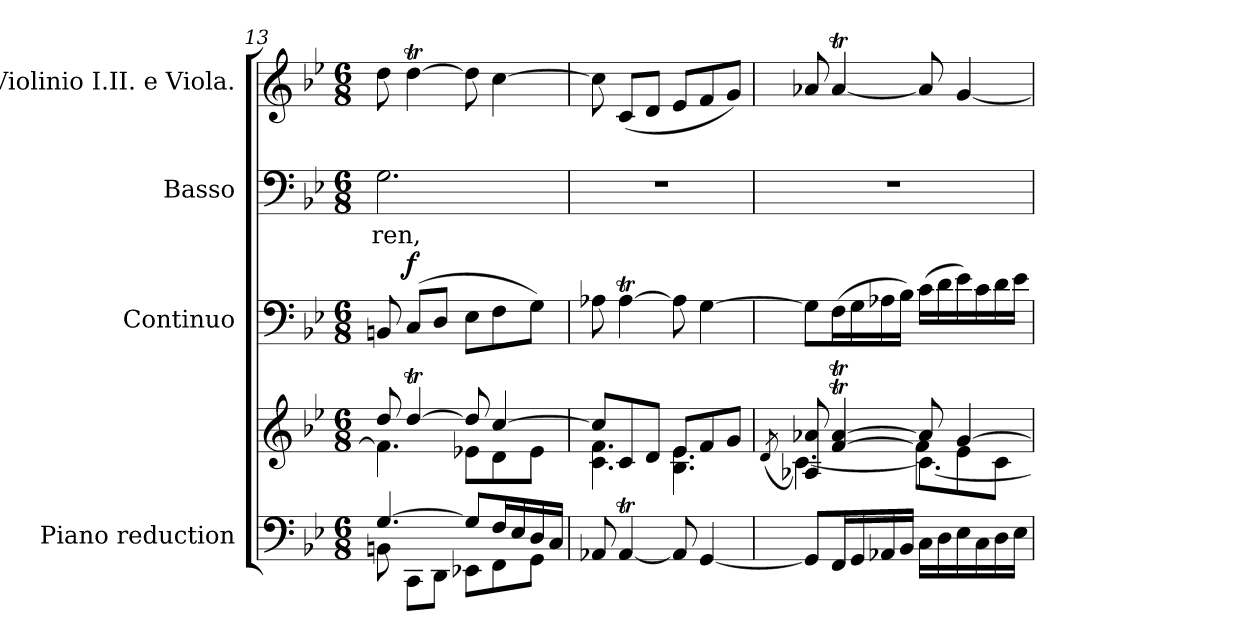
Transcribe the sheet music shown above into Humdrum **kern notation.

**kern	**kern	**kern	**dynam	**kern	**text	**kern
*part4	*part4	*part3	*part3	*part2	*part2	*part1
*staff5	*staff4	*staff3	*staff3	*staff2	*staff2	*staff1
*I"Piano reduction	*	*I"Continuo	*	*I"Basso	*	*I"Violinio I.II. e Viola.
*I'Pno	*	*	*	*	*	*
*clefF4	*clefG2	*clefF4	*	*clefF4	*	*clefG2
*k[b-e-]	*k[b-e-]	*k[b-e-]	*	*k[b-e-]	*	*k[b-e-]
*M6/8	*M6/8	*M6/8	*	*M6/8	*	*M6/8
=13	=13	=13	=13	=13	=13	=13
*^	*^	*	*	*	*	*
!	!	!	!	!	!	!	!LO:LY:b	!
[4.G/	8BBn\	8dd/	4.f\]	8BBn/	.	2.G\	-ren,	8dd\
!	!	!	!	!	!LO:DY:a	!	!	!
.	8CC\L	[4ddt/	.	(>8C/L	f	.	.	[4ddt\
.	8DD\J	.	.	8D/J	.	.	.	.
8G/L]	8EE-X\L	8dd/]	8e-X\L	8E-\L	.	.	.	8dd\]
16F/L	8FF\	[4cc/	8d\	8F\	.	.	.	[4cc\
16E-/	.	.	.	.	.	.	.	.
16D/	8GG\J	.	8e-\J	8G\J)	.	.	.	.
16C/JJ	.	.	.	.	.	.	.	.
*v	*v	*	*	*	*	*	*	*
=14	=14	=14	=14	=14	=14	=14	=14
8AA-X/	8cc/L]	4.c\ 4.f\	8A-X\	.	2.r	.	8cc\]
[4AA-T/	8c/	.	[4A-T\	.	.	.	(<8c/L
.	8d/J	.	.	.	.	.	8d/J
8AA-/]	8e-/L	4.B-\ 4.e-\	8A-\]	.	.	.	8e-/L
[4GG/	8f/	.	[4G\	.	.	.	8f/
.	8g/J	.	.	.	.	.	8g/J)
!!LO:PB:g=z
=15	=15	=15	=15	=15	=15	=15	=15
.	.	(<8qd/	.	.	.	.	.
*	*	*^	*	*	*	*	*
8GG/L]	8A-X/ 8a-X/	[4.c\)	4.ryy	8G\L]	.	2.r	.	8a-X/
16FF/L	[4f/T [4a-/T	.	.	(>16F\L	.	.	.	[4a-T/
16GG/	.	.	.	16G\	.	.	.	.
16AA-X/	.	.	.	16A-X\	.	.	.	.
16BB-/JJ	.	.	.	16B-\JJ)	.	.	.	.
16C\LL	8a-/]	4.c\_	8f\L]	(>16c\LL	.	.	.	8a-/]
16D\	.	.	.	16d\	.	.	.	.
16E-\	[4g/	.	8e-\	16e-\)	.	.	.	[4g/
16C\	.	.	.	16c\	.	.	.	.
16D\	.	.	8c\J	16d\	.	.	.	.
16E-\JJ	.	.	.	16e-\JJ	.	.	.	.
*	*v	*v	*v	*	*	*	*	*
=	=	=	=	=	=	=
*-	*-	*-	*-	*-	*-	*-
